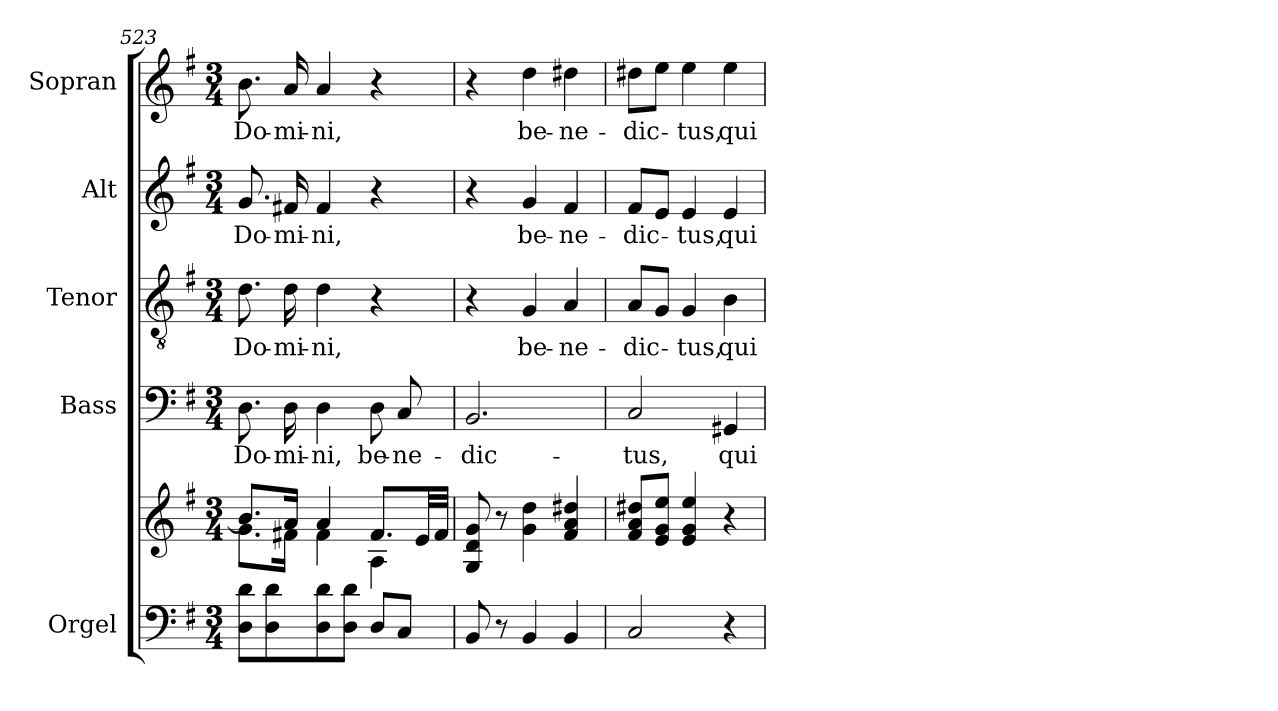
**kern	**kern	**kern	**text	**kern	**text	**kern	**text	**kern	**text
*part5	*part5	*part4	*part4	*part3	*part3	*part2	*part2	*part1	*part1
*staff6	*staff5	*staff4	*staff4	*staff3	*staff3	*staff2	*staff2	*staff1	*staff1
*I"Orgel	*	*I"Bass	*	*I"Tenor	*	*I"Alt	*	*I"Sopran	*
*I'Org.	*	*I'B	*	*I'T	*	*I'A	*	*I'S	*
!!LO:LB:g=z
*clefF4	*clefG2	*clefF4	*	*clefGv2	*	*clefG2	*	*clefG2	*
*k[f#]	*k[f#]	*k[f#]	*	*k[f#]	*	*k[f#]	*	*k[f#]	*
*G:	*G:	*G:	*	*G:	*	*G:	*	*G:	*
*M3/4	*M3/4	*M3/4	*	*M3/4	*	*M3/4	*	*M3/4	*
=523	=523	=523	=523	=523	=523	=523	=523	=523	=523
*	*^	*	*	*	*	*	*	*	*
!	!	!	!	!LO:LY:b	!	!LO:LY:b	!	!LO:LY:b	!	!LO:LY:b
8D\ 8d\L	8.b/L]	8.g\L	8.D\	Do-	8.d\	Do-	8.g/	Do-	8.b\	Do-
8D\ 8d\	.	.	.	.	.	.	.	.	.	.
!	!	!	!	!LO:LY:b	!	!LO:LY:b	!	!LO:LY:b	!	!LO:LY:b
.	16a/Jk	16f#X\Jk	16D\	-mi-	16d\	-mi-	16f#X/	-mi-	16a/	-mi-
!	!	!	!	!LO:LY:b	!	!LO:LY:b	!	!LO:LY:b	!	!LO:LY:b
8D\ 8d\	4a/	4f#\	4D\	-ni,	4d\	-ni,	4f#/	-ni,	4a/	-ni,
8D\ 8d\J	.	.	.	.	.	.	.	.	.	.
!	!	!	!	!LO:LY:b	!	!	!	!	!	!
8D/L	8.f#/L	4A\	8D\	be-	4r	.	4r	.	4r	.
!	!	!	!	!LO:LY:b	!	!	!	!	!	!
8C/J	.	.	8C/	-ne-	.	.	.	.	.	.
.	32e/LL	.	.	.	.	.	.	.	.	.
.	32f#/JJJ	.	.	.	.	.	.	.	.	.
*	*v	*v	*	*	*	*	*	*	*	*
=524	=524	=524	=524	=524	=524	=524	=524	=524	=524
!	!	!	!LO:LY:b	!	!	!	!	!	!
8BB/	8G/ 8d/ 8g/	2.BB/	-dic-	4r	.	4r	.	4r	.
8r	8r	.	.	.	.	.	.	.	.
!	!	!	!	!	!LO:LY:b	!	!LO:LY:b	!	!LO:LY:b
4BB/	4g\ 4dd\	.	.	4G/	be-	4g/	be-	4dd\	be-
!	!	!	!	!	!LO:LY:b	!	!LO:LY:b	!	!LO:LY:b
4BB/	4f#/ 4a/ 4dd#X/	.	.	4A/	-ne-	4f#/	-ne-	4dd#X\	-ne-
=525	=525	=525	=525	=525	=525	=525	=525	=525	=525
!	!	!	!LO:LY:b	!	!LO:LY:b	!	!LO:LY:b	!	!LO:LY:b
2C/	8f#/ 8a/ 8dd#X/L	2C/	-tus,	8A/L	-dic-	8f#/L	-dic-	8dd#X\L	-dic-
.	8e/ 8g/ 8ee/J	.	.	8G/J	.	8e/J	.	8ee\J	.
!	!	!	!	!	!LO:LY:b	!	!LO:LY:b	!	!LO:LY:b
.	4e/ 4g/ 4ee/	.	.	4G/	-tus,	4e/	-tus,	4ee\	-tus,
!	!	!	!LO:LY:b	!	!LO:LY:b	!	!LO:LY:b	!	!LO:LY:b
4r	4r	4GG#X/	qui	4B\	qui	4e/	qui	4ee\	qui
=	=	=	=	=	=	=	=	=	=
*-	*-	*-	*-	*-	*-	*-	*-	*-	*-
